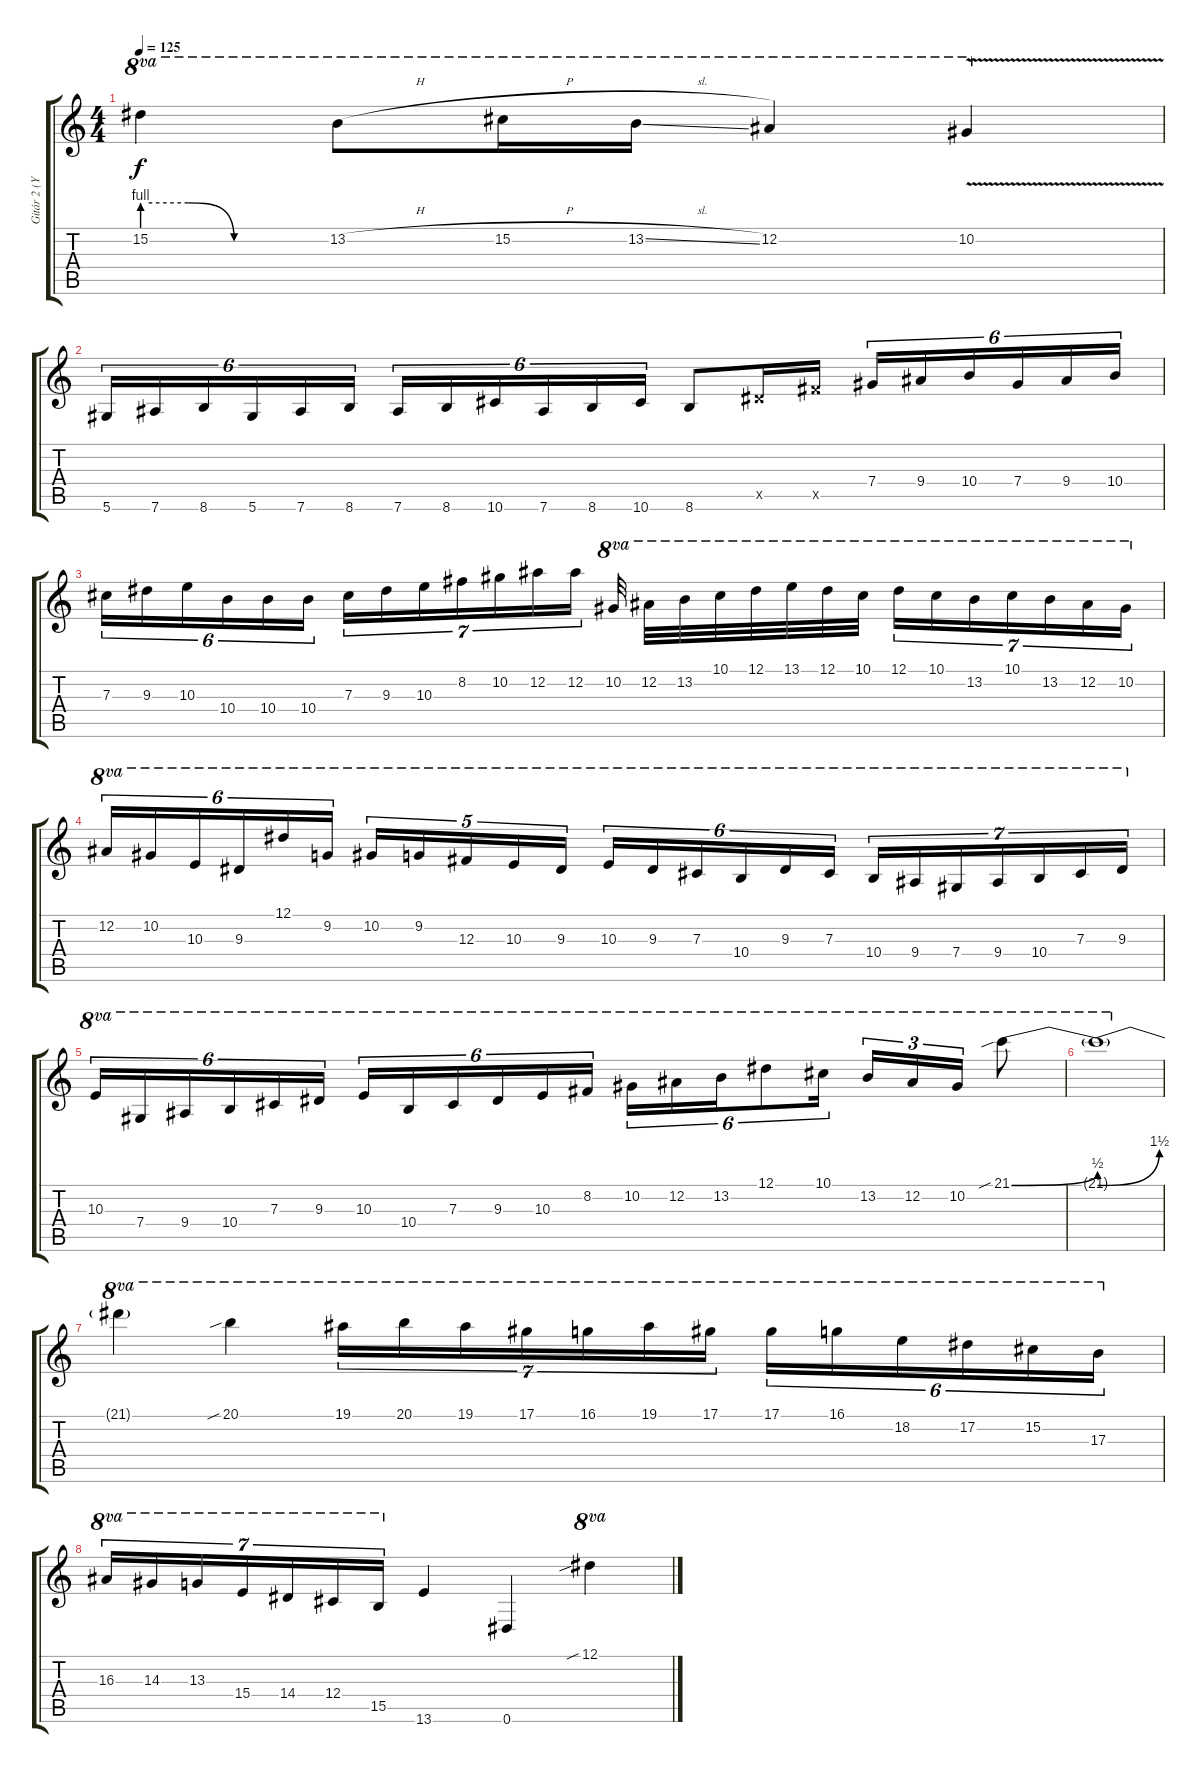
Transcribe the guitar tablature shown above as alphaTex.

\track ("Gitár 2 (Yngwie Mamsteen)" "Gitár 2 (Y") {instrument distortionguitar}
\staff {score tabs}
\tuning (Eb4 Bb3 Gb3 Db3 Ab2 Eb2) {hide}
\ts (4 4)
\tempo 125
\clef g2
\ks c
15.2{be (custom 0 4 15 4 30 0 60 0)}.4{ot 8va dy f} 13.2{h}.8{ot 8va} 15.2{h}.16{ot 8va} 13.2{sl}.16{ot 8va} 12.2.4{ot 8va} 10.2{v}.4{ot 8va} |
5.6.16{tu (6 4)} 7.6.16{tu (6 4)} 8.6.16{tu (6 4)} 5.6.16{tu (6 4)} 7.6.16{tu (6 4)} 8.6.16{tu (6 4)} 7.6.16{tu (6 4)} 8.6.16{tu (6 4)} 10.6.16{tu (6 4)} 7.6.16{tu (6 4)} 8.6.16{tu (6 4)} 10.6.16{tu (6 4)} 8.6.8 7.5{x}.16 10.5{x}.16 7.4.16{tu (6 4)} 9.4.16{tu (6 4)} 10.4.16{tu (6 4)} 7.4.16{tu (6 4)} 9.4.16{tu (6 4)} 10.4.16{tu (6 4)} |
7.3.16{tu (6 4)} 9.3.16{tu (6 4)} 10.3.16{tu (6 4)} 10.4.16{tu (6 4)} 10.4.16{tu (6 4)} 10.4.16{tu (6 4)} 7.3.16{tu (7 4)} 9.3.16{tu (7 4)} 10.3.16{tu (7 4)} 8.2.16{tu (7 4)} 10.2.16{tu (7 4)} 12.2.16{tu (7 4)} 12.2.16{tu (7 4)} 10.2.32{ot 8va} 12.2.32{ot 8va} 13.2.32{ot 8va} 10.1.32{ot 8va} 12.1.32{ot 8va} 13.1.32{ot 8va} 12.1.32{ot 8va} 10.1.32{ot 8va} 12.1.16{tu (7 4) ot 8va} 10.1.16{tu (7 4) ot 8va} 13.2.16{tu (7 4) ot 8va} 10.1.16{tu (7 4) ot 8va} 13.2.16{tu (7 4) ot 8va} 12.2.16{tu (7 4) ot 8va} 10.2.16{tu (7 4) ot 8va} |
12.2.16{tu (6 4) ot 8va} 10.2.16{tu (6 4) ot 8va} 10.3.16{tu (6 4) ot 8va} 9.3.16{tu (6 4) ot 8va} 12.1.16{tu (6 4) ot 8va} 9.2.16{tu (6 4) ot 8va} 10.2.16{tu (5 4) ot 8va} 9.2.16{tu (5 4) ot 8va} 12.3.16{tu (5 4) ot 8va} 10.3.16{tu (5 4) ot 8va} 9.3.16{tu (5 4) ot 8va} 10.3.16{tu (6 4) ot 8va} 9.3.16{tu (6 4) ot 8va} 7.3.16{tu (6 4) ot 8va} 10.4.16{tu (6 4) ot 8va} 9.3.16{tu (6 4) ot 8va} 7.3.16{tu (6 4) ot 8va} 10.4.16{tu (7 4) ot 8va} 9.4.16{tu (7 4) ot 8va} 7.4.16{tu (7 4) ot 8va} 9.4.16{tu (7 4) ot 8va} 10.4.16{tu (7 4) ot 8va} 7.3.16{tu (7 4) ot 8va} 9.3.16{tu (7 4) ot 8va} |
10.3.16{tu (6 4) ot 8va} 7.4.16{tu (6 4) ot 8va} 9.4.16{tu (6 4) ot 8va} 10.4.16{tu (6 4) ot 8va} 7.3.16{tu (6 4) ot 8va} 9.3.16{tu (6 4) ot 8va} 10.3.16{tu (6 4) ot 8va} 10.4.16{tu (6 4) ot 8va} 7.3.16{tu (6 4) ot 8va} 9.3.16{tu (6 4) ot 8va} 10.3.16{tu (6 4) ot 8va} 8.2.16{tu (6 4) ot 8va} 10.2.16{tu (6 4) ot 8va} 12.2.16{tu (6 4) ot 8va} 13.2.16{tu (6 4) ot 8va} 12.1.8{tu (6 4) ot 8va} 10.1.16{tu (6 4) ot 8va} 13.2.16{tu (3 2) ot 8va} 12.2.16{tu (3 2) ot 8va} 10.2.16{tu (3 2) ot 8va} 21.1{be (bend 0 0 60 2) sib}.8{ot 8va} |
21.1{be (bend 0 0 60 6) t}.1{ot 8va} |
21.1{t}.4{ot 8va} 20.1{sib}.4{ot 8va} 19.1.16{tu (7 4) ot 8va} 20.1.16{tu (7 4) ot 8va} 19.1.16{tu (7 4) ot 8va} 17.1.16{tu (7 4) ot 8va} 16.1.16{tu (7 4) ot 8va} 19.1.16{tu (7 4) ot 8va} 17.1.16{tu (7 4) ot 8va} 17.1.16{tu (6 4) ot 8va} 16.1.16{tu (6 4) ot 8va} 18.2.16{tu (6 4) ot 8va} 17.2.16{tu (6 4) ot 8va} 15.2.16{tu (6 4) ot 8va} 17.3.16{tu (6 4) ot 8va} |
16.3.16{tu (7 4) ot 8va} 14.3.16{tu (7 4) ot 8va} 13.3.16{tu (7 4) ot 8va} 15.4.16{tu (7 4) ot 8va} 14.4.16{tu (7 4) ot 8va} 12.4.16{tu (7 4) ot 8va} 15.5.16{tu (7 4) ot 8va} 13.6.4 0.6.4 12.1{sib}.4{ot 8va}
